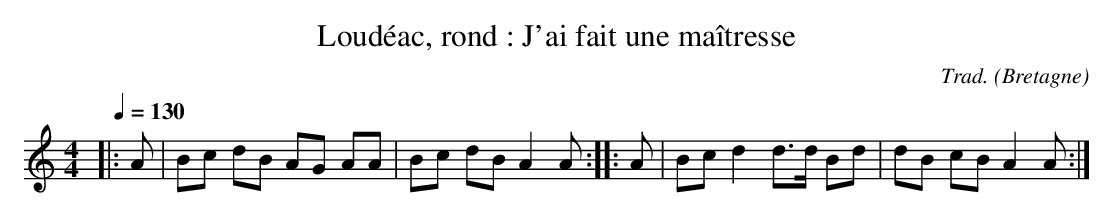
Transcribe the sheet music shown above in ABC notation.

X:1
T:Loudéac, rond : J'ai fait une maîtresse
C:Trad.
O:Bretagne
M:4/4
L:1/8
Q:1/4=130
K:C
|: A | Bc dB AG AA | Bc dB A2 A :: A | Bc d2 d>d Bd | dB cB A2 A :|
